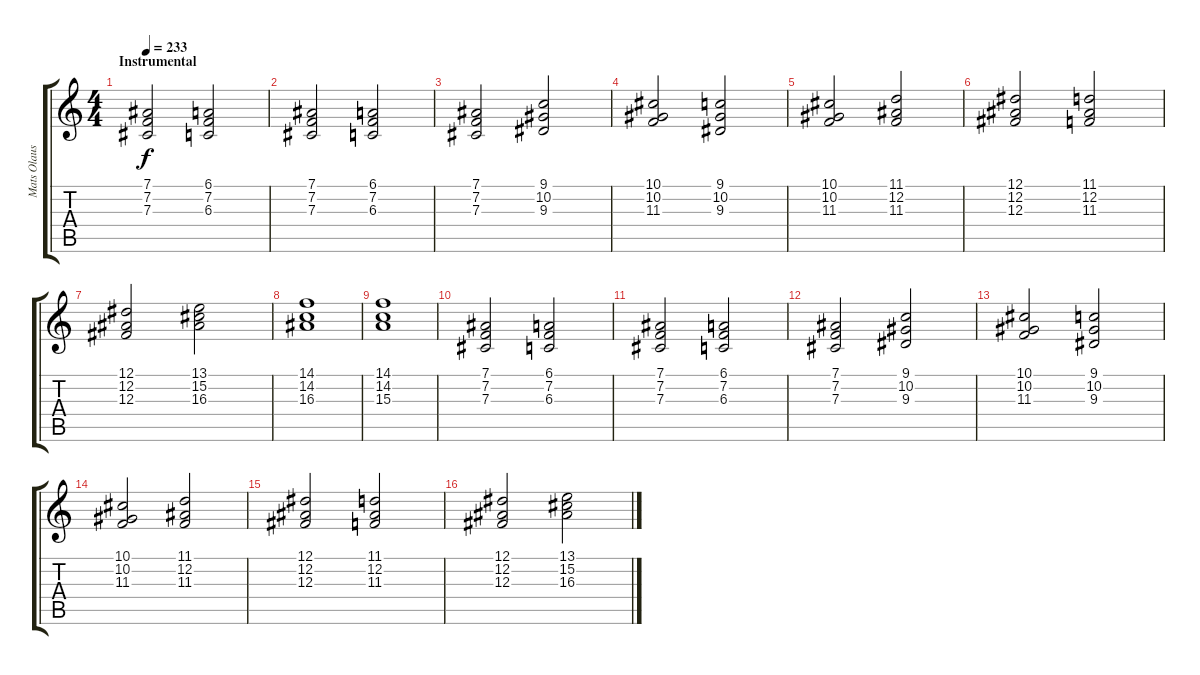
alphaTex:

\track ("Mats Olausson" "Mats Olaus") {instrument stringensemble1}
\staff {score tabs}
\tuning (Eb4 Bb3 Gb3 Db3 Ab2 Eb2) {hide}
\ts (4 4)
\section ("" "Instrumental")
\tempo 233
\clef g2
\ks c
(7.1 7.2 7.3).2{dy f} (6.1 7.2 6.3).2 |
(7.1 7.2 7.3).2 (6.1 7.2 6.3).2 |
(7.1 7.2 7.3).2 (9.1 10.2 9.3).2 |
(10.1 10.2 11.3).2 (9.1 10.2 9.3).2 |
(10.1 10.2 11.3).2 (11.1 12.2 11.3).2 |
(12.1 12.2 12.3).2 (11.1 12.2 11.3).2 |
(12.1 12.2 12.3).2 (13.1 15.2 16.3).2 |
(14.1 14.2 16.3).1 |
(14.1 14.2 15.3).1 |
(7.1 7.2 7.3).2 (6.1 7.2 6.3).2 |
(7.1 7.2 7.3).2 (6.1 7.2 6.3).2 |
(7.1 7.2 7.3).2 (9.1 10.2 9.3).2 |
(10.1 10.2 11.3).2 (9.1 10.2 9.3).2 |
(10.1 10.2 11.3).2 (11.1 12.2 11.3).2 |
(12.1 12.2 12.3).2 (11.1 12.2 11.3).2 |
(12.1 12.2 12.3).2 (13.1 15.2 16.3).2
